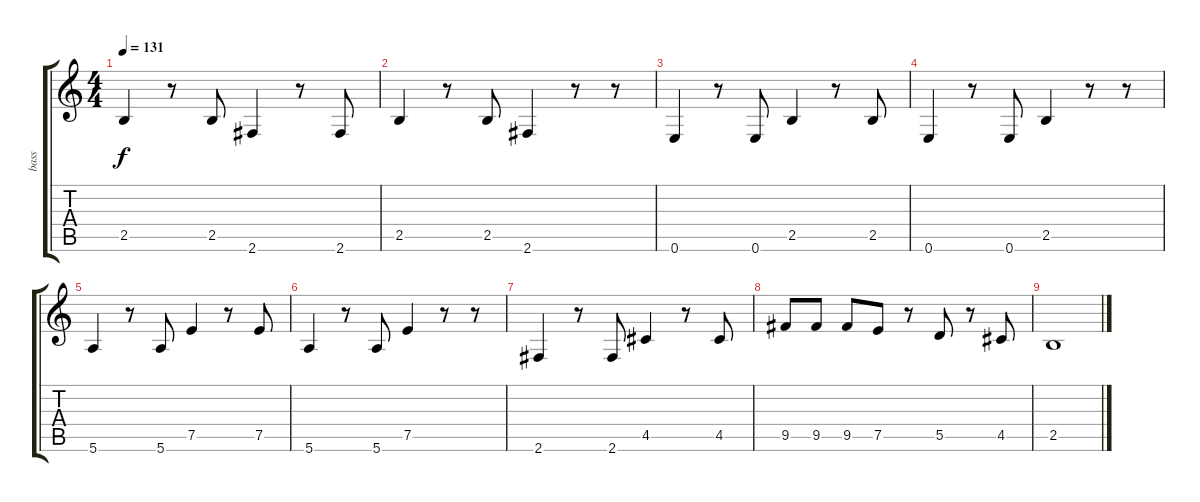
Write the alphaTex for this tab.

\track ("bass" "bass") {instrument electricbassfinger}
\staff {score tabs}
\tuning (E4 B3 G3 D3 A2 E2) {hide}
\ts (4 4)
\tempo 131
\clef g2
\ks c
2.5.4{dy f} r.8 2.5.8 2.6.4 r.8 2.6.8 |
2.5.4 r.8 2.5.8 2.6.4 r.8 r.8 |
0.6.4 r.8 0.6.8 2.5.4 r.8 2.5.8 |
0.6.4 r.8 0.6.8 2.5.4 r.8 r.8 |
5.6.4 r.8 5.6.8 7.5.4 r.8 7.5.8 |
5.6.4 r.8 5.6.8 7.5.4 r.8 r.8 |
2.6.4 r.8 2.6.8 4.5.4 r.8 4.5.8 |
9.5.8 9.5.8 9.5.8 7.5.8 r.8 5.5.8 r.8 4.5.8 |
2.5.1
